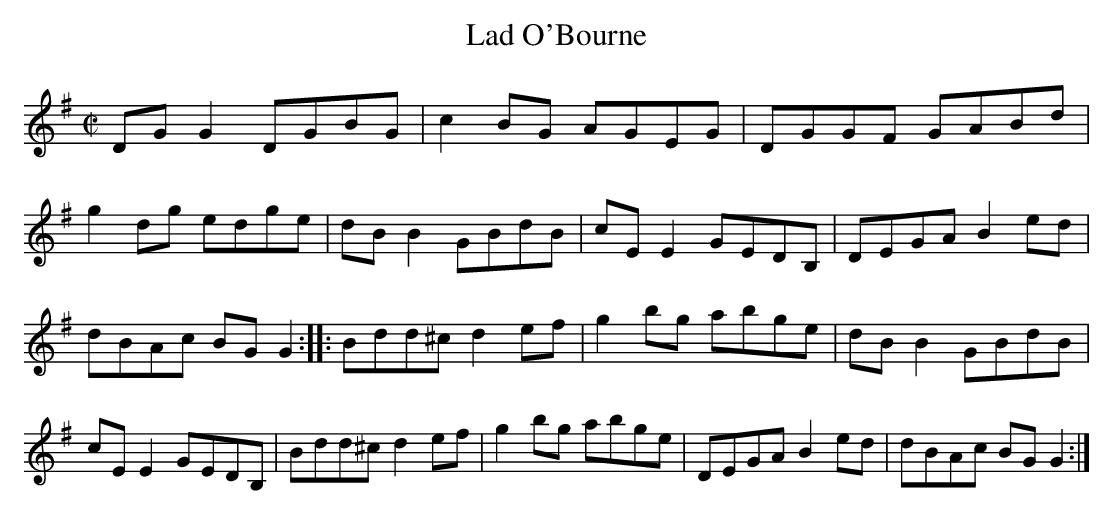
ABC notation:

X:1
T:Lad O'Bourne
M:C|
K:G
DG G2 DGBG|c2 BG AGEG|DGGF GABd|g2 dg edge|\
dBB2 GBdB|cEE2 GEDB,|DEGA B2 ed|dBAc BG G2::\
Bdd^c d2ef|g2bg abge|dBB2 GBdB|cEE2 GEDB,|\
Bdd^c d2ef|g2 bg abge|DEGA B2ed|dBAc BGG2:|
